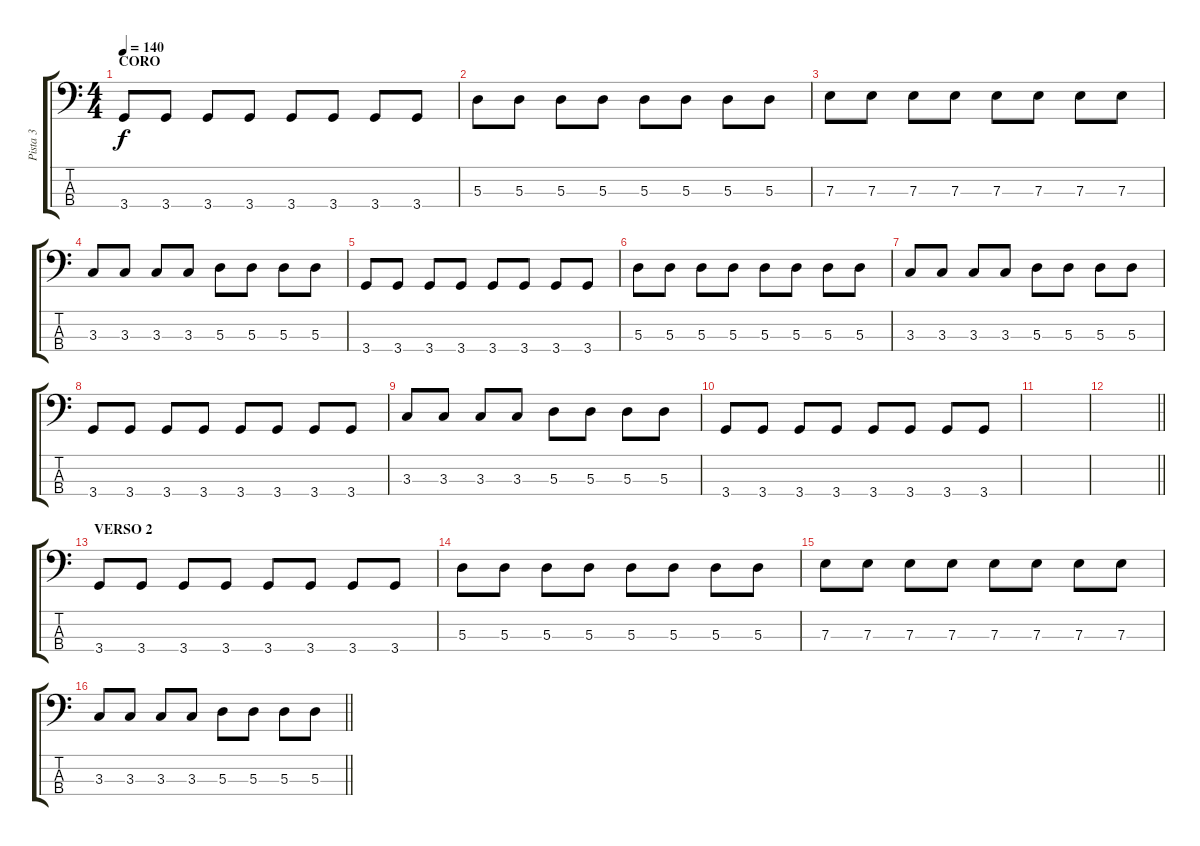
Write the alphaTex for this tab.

\track ("Pista 3" "Pista 3") {instrument electricbassfinger}
\staff {score tabs}
\tuning (G2 D2 A1 E1) {hide}
\ts (4 4)
\section ("" "CORO")
\tempo 140
\clef f4
\ks c
3.4.8{dy f} 3.4.8 3.4.8 3.4.8 3.4.8 3.4.8 3.4.8 3.4.8 |
5.3.8 5.3.8 5.3.8 5.3.8 5.3.8 5.3.8 5.3.8 5.3.8 |
7.3.8 7.3.8 7.3.8 7.3.8 7.3.8 7.3.8 7.3.8 7.3.8 |
3.3.8 3.3.8 3.3.8 3.3.8 5.3.8 5.3.8 5.3.8 5.3.8 |
3.4.8 3.4.8 3.4.8 3.4.8 3.4.8 3.4.8 3.4.8 3.4.8 |
5.3.8 5.3.8 5.3.8 5.3.8 5.3.8 5.3.8 5.3.8 5.3.8 |
3.3.8 3.3.8 3.3.8 3.3.8 5.3.8 5.3.8 5.3.8 5.3.8 |
3.4.8 3.4.8 3.4.8 3.4.8 3.4.8 3.4.8 3.4.8 3.4.8 |
3.3.8 3.3.8 3.3.8 3.3.8 5.3.8 5.3.8 5.3.8 5.3.8 |
3.4.8 3.4.8 3.4.8 3.4.8 3.4.8 3.4.8 3.4.8 3.4.8 |
|
\barLineRight lightlight
|
\section ("" "VERSO 2")
3.4.8 3.4.8 3.4.8 3.4.8 3.4.8 3.4.8 3.4.8 3.4.8 |
5.3.8 5.3.8 5.3.8 5.3.8 5.3.8 5.3.8 5.3.8 5.3.8 |
7.3.8 7.3.8 7.3.8 7.3.8 7.3.8 7.3.8 7.3.8 7.3.8 |
\barLineRight lightlight
3.3.8 3.3.8 3.3.8 3.3.8 5.3.8 5.3.8 5.3.8 5.3.8
